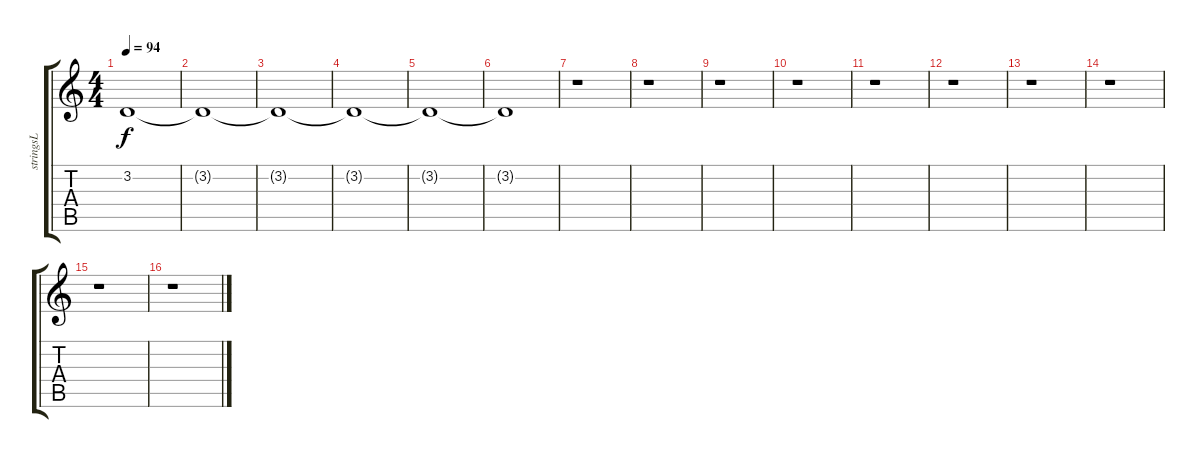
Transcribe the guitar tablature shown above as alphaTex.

\track ("stringsL" "stringsL") {instrument tremolostrings}
\staff {score tabs}
\tuning (E4 B3 G3 D3 A2 E2) {hide}
\ts (4 4)
\tempo 94
\clef g2
\ks c
3.2{t}.1{dy f} |
3.2{t}.1 |
3.2{t}.1 |
3.2{t}.1 |
3.2{t}.1 |
3.2{t}.1 |
r.1 |
r.1 |
r.1 |
r.1 |
r.1 |
r.1 |
r.1 |
r.1 |
r.1 |
r.1
